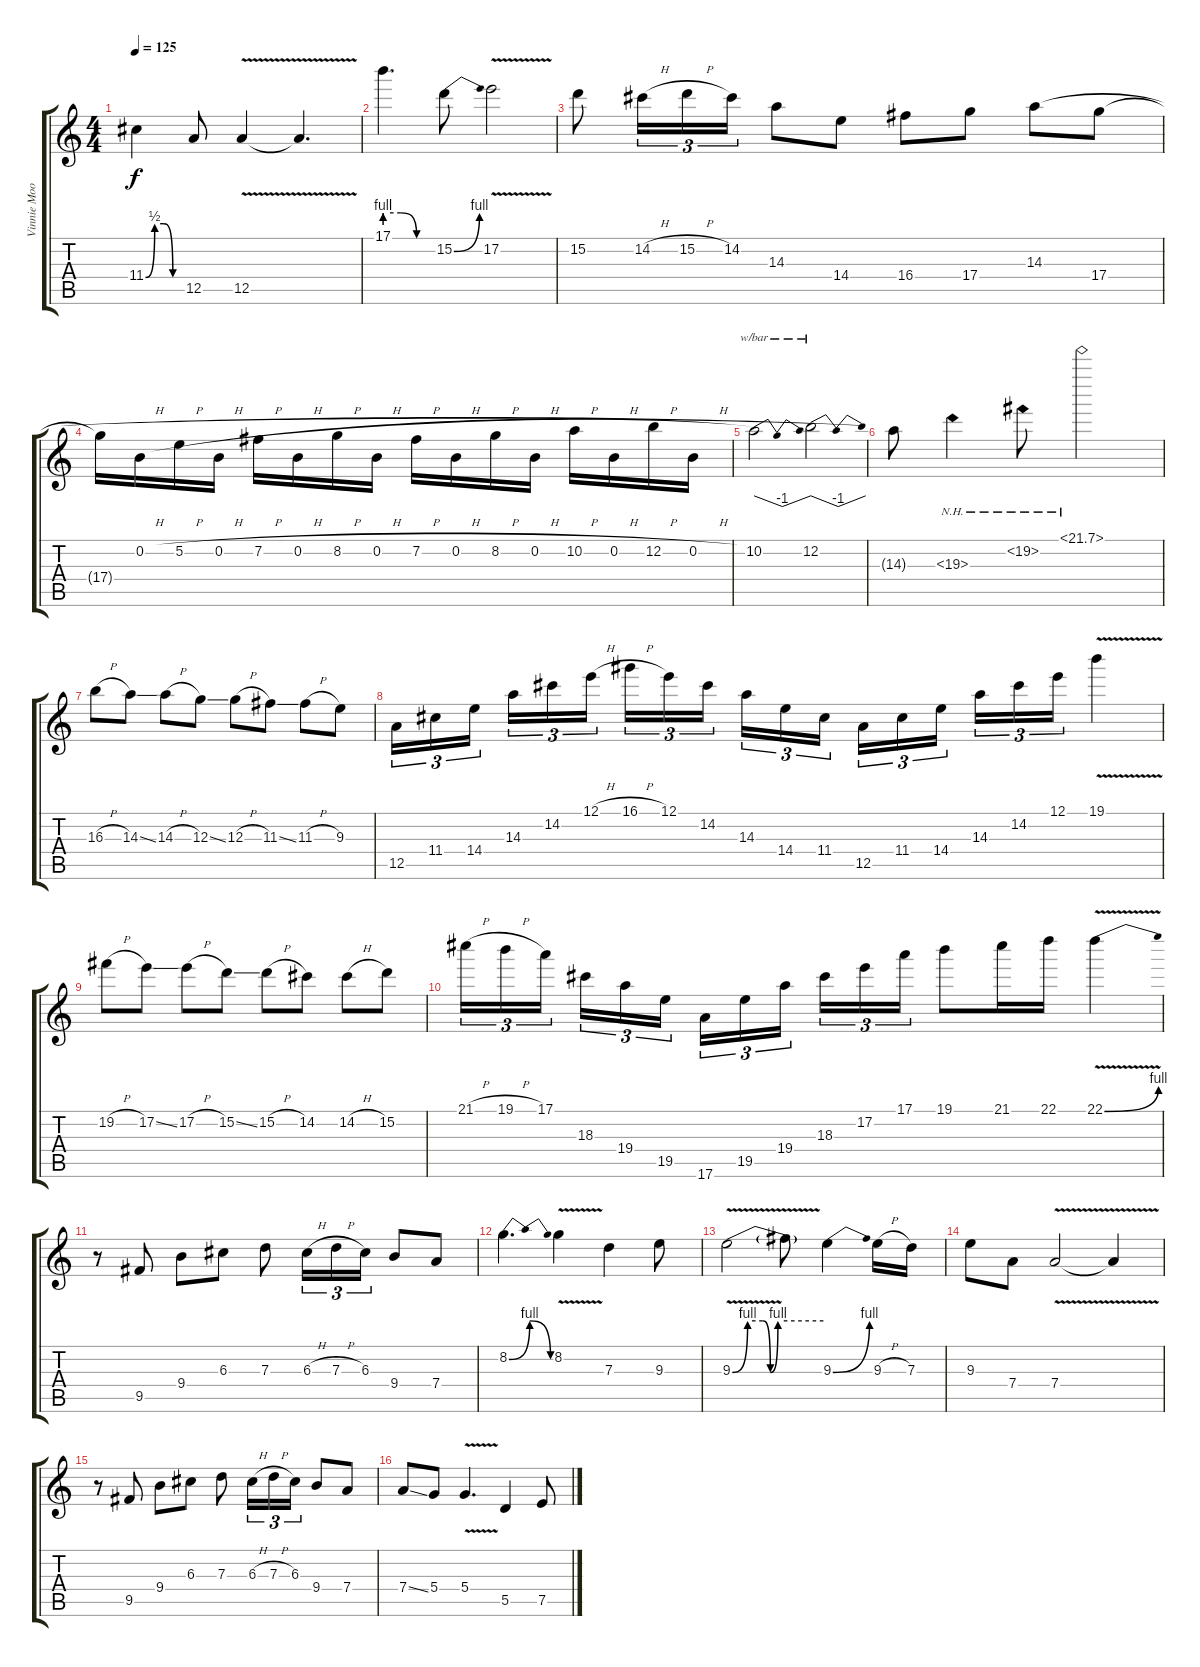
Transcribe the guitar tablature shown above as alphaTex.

\track ("Vinnie Moore" "Vinnie Moo") {instrument distortionguitar}
\staff {score tabs}
\tuning (E4 B3 G3 D3 A2 E2) {hide}
\ts (4 4)
\tempo 125
\clef g2
\ks c
11.4{be (custom 0 0 15 2 30 2 45 0 60 0)}.4{dy f} 12.5.8 12.5{v}.4 12.5{t}.4{d} |
17.1{be (custom 0 4 20 4 40 0 60 0)}.4{d} 15.2{be (bend 0 0 60 4)}.8 17.2{v}.2 |
15.2.8 14.2{h}.16{tu (3 2)} 15.2{h}.16{tu (3 2)} 14.2.16{tu (3 2)} 14.3.8 14.4.8 16.4.8 17.4.8 14.3.8 17.4.8 |
17.4{t}.16 0.2{h}.16 5.2{h}.16 0.2{h}.16 7.2{h}.16 0.2{h}.16 8.2{h}.16 0.2{h}.16 7.2{h}.16 0.2{h}.16 8.2{h}.16 0.2{h}.16 10.2{h}.16 0.2{h}.16 12.2{h}.16 0.2{h}.16 |
10.2.2{tbe (dip default 0 0 30 -4 60 0)} 12.2.2{tbe (dip default 0 0 30 -4 60 0)} |
14.3{t}.8 19.3{nh}.4 19.2{nh}.8 21.1{nh}.2 |
16.3{h}.8 14.3{ss}.8 14.3{h}.8 12.3{ss}.8 12.3{h}.8 11.3{ss}.8 11.3{h}.8 9.3.8 |
12.5.16{tu (3 2)} 11.4.16{tu (3 2)} 14.4.16{tu (3 2) beam splitsecondary} 14.3.16{tu (3 2)} 14.2.16{tu (3 2)} 12.1{h}.16{tu (3 2)} 16.1{h}.16{tu (3 2)} 12.1.16{tu (3 2)} 14.2.16{tu (3 2) beam splitsecondary} 14.3.16{tu (3 2)} 14.4.16{tu (3 2)} 11.4.16{tu (3 2)} 12.5.16{tu (3 2)} 11.4.16{tu (3 2)} 14.4.16{tu (3 2) beam splitsecondary} 14.3.16{tu (3 2)} 14.2.16{tu (3 2)} 12.1.16{tu (3 2)} 19.1{v}.4 |
19.2{h}.8 17.2{ss}.8 17.2{h}.8 15.2{ss}.8 15.2{h}.8 14.2.8 14.2{h}.8 15.2.8 |
21.1{h}.16{tu (3 2)} 19.1{h}.16{tu (3 2)} 17.1.16{tu (3 2) beam splitsecondary} 18.3.16{tu (3 2)} 19.4.16{tu (3 2)} 19.5.16{tu (3 2)} 17.6.16{tu (3 2)} 19.5.16{tu (3 2)} 19.4.16{tu (3 2) beam splitsecondary} 18.3.16{tu (3 2)} 17.2.16{tu (3 2)} 17.1.16{tu (3 2)} 19.1.8 21.1.16 22.1.16 22.1{be (bend 0 0 60 4) v}.4 |
r.8 9.5.8 9.4.8 6.3.8 7.3.8 6.3{h}.16{tu (3 2)} 7.3{h}.16{tu (3 2)} 6.3.16{tu (3 2)} 9.4.8 7.4.8 |
8.2{be (bendrelease 0 0 15 4 45 4 60 0)}.4{d} 8.2{v}.4 7.3.4 9.3.8 |
9.3{be (custom 0 0 10 4 20 4 25 0 30 4 60 4) v}.2 9.3{t}.8 9.3{be (bend 0 0 60 4)}.4 9.3{h}.16 7.3.16 |
9.3.8 7.4.8 7.4{v}.2 7.4{t}.4 |
r.8 9.5.8 9.4.8 6.3.8 7.3.8 6.3{h}.16{tu (3 2)} 7.3{h}.16{tu (3 2)} 6.3.16{tu (3 2)} 9.4.8 7.4.8 |
7.4{ss}.8 5.4.8 5.4{v}.4{d} 5.5.4 7.5.8
